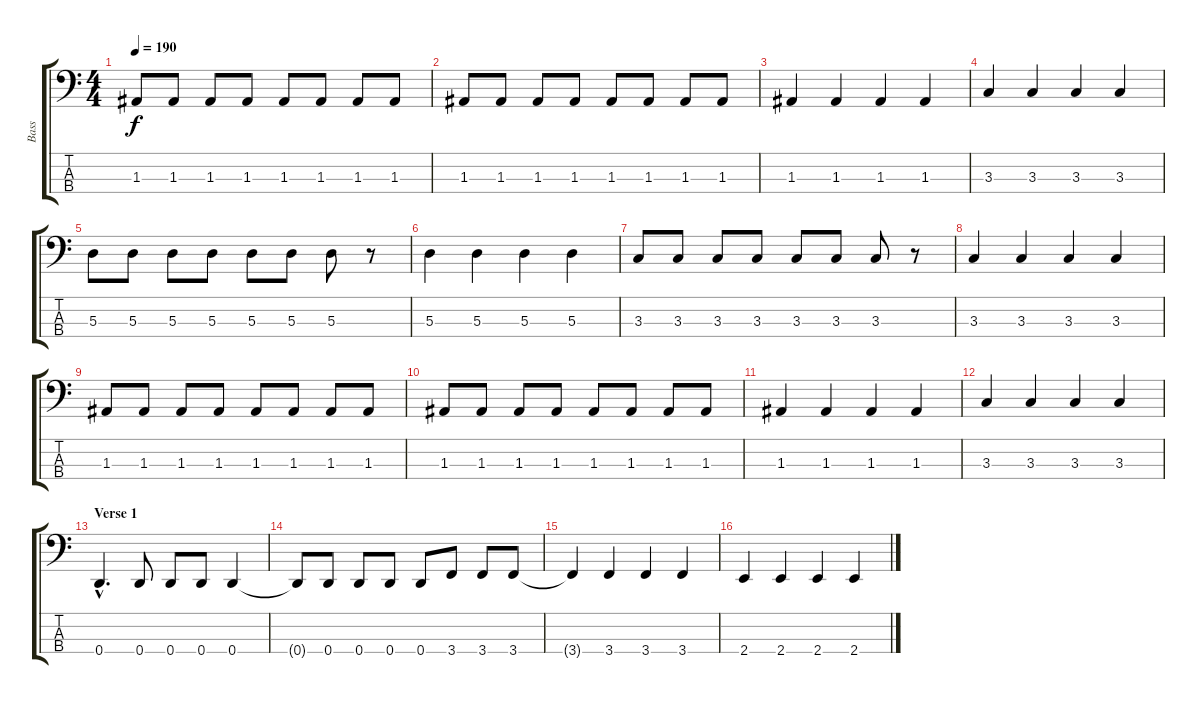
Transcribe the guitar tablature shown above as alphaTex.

\track ("Bass" "Bass") {instrument electricbasspick}
\staff {score tabs}
\tuning (G2 D2 A1 D1) {hide}
\ts (4 4)
\tempo 190
\clef f4
\ks c
1.3.8{dy f} 1.3.8 1.3.8 1.3.8 1.3.8 1.3.8 1.3.8 1.3.8 |
1.3.8 1.3.8 1.3.8 1.3.8 1.3.8 1.3.8 1.3.8 1.3.8 |
1.3.4 1.3.4 1.3.4 1.3.4 |
3.3.4 3.3.4 3.3.4 3.3.4 |
5.3.8 5.3.8 5.3.8 5.3.8 5.3.8 5.3.8 5.3.8 r.8 |
5.3.4 5.3.4 5.3.4 5.3.4 |
3.3.8 3.3.8 3.3.8 3.3.8 3.3.8 3.3.8 3.3.8 r.8 |
3.3.4 3.3.4 3.3.4 3.3.4 |
1.3.8 1.3.8 1.3.8 1.3.8 1.3.8 1.3.8 1.3.8 1.3.8 |
1.3.8 1.3.8 1.3.8 1.3.8 1.3.8 1.3.8 1.3.8 1.3.8 |
1.3.4 1.3.4 1.3.4 1.3.4 |
3.3.4 3.3.4 3.3.4 3.3.4 |
\section ("" "Verse 1")
0.4{hac}.4{d} 0.4.8 0.4.8 0.4.8 0.4.4 |
0.4{t}.8 0.4.8 0.4.8 0.4.8 0.4.8 3.4.8 3.4.8 3.4.8 |
3.4{t}.4 3.4.4 3.4.4 3.4.4 |
2.4.4 2.4.4 2.4.4 2.4.4
